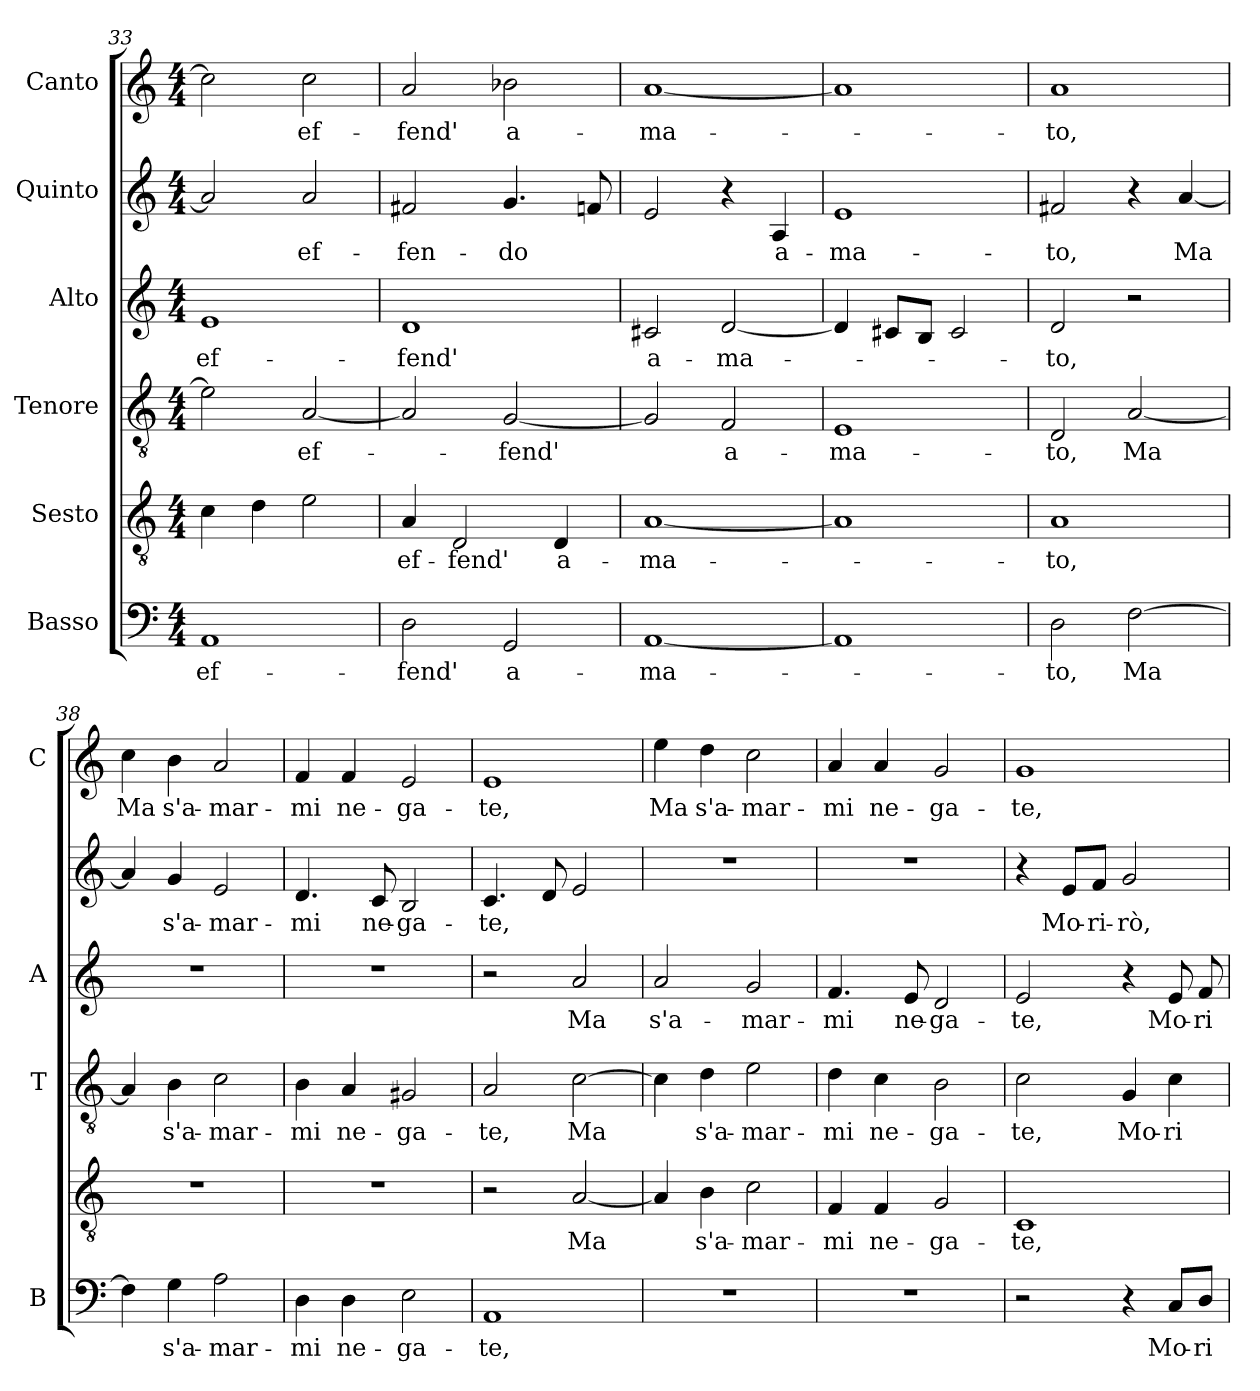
**kern	**text	**kern	**text	**kern	**text	**kern	**text	**kern	**text	**kern	**text
*part6	*part6	*part5	*part5	*part4	*part4	*part3	*part3	*part2	*part2	*part1	*part1
*staff6	*staff6	*staff5	*staff5	*staff4	*staff4	*staff3	*staff3	*staff2	*staff2	*staff1	*staff1
*I"Basso	*	*I"Sesto	*	*I"Tenore	*	*I"Alto	*	*I"Quinto	*	*I"Canto	*
*I'B	*	*	*	*I'T	*	*I'A	*	*	*	*I'C	*
*clefF4	*	*clefGv2	*	*clefGv2	*	*clefG2	*	*clefG2	*	*clefG2	*
*k[]	*	*k[]	*	*k[]	*	*k[]	*	*k[]	*	*k[]	*
*C:	*	*C:	*	*C:	*	*C:	*	*C:	*	*C:	*
*M4/4	*	*M4/4	*	*M4/4	*	*M4/4	*	*M4/4	*	*M4/4	*
=33	=33	=33	=33	=33	=33	=33	=33	=33	=33	=33	=33
!	!LO:LY:b	!	!	!	!	!	!LO:LY:b	!	!	!	!
1AA	ef-	4c\	.	2e\]	.	1e	ef-	2a/]	.	2cc\]	.
.	.	4d\	.	.	.	.	.	.	.	.	.
!	!	!	!	!	!LO:LY:b	!	!	!	!LO:LY:b	!	!LO:LY:b
.	.	2e\	.	[2A/	ef-	.	.	2a/	ef-	2cc\	ef-
=34	=34	=34	=34	=34	=34	=34	=34	=34	=34	=34	=34
!	!LO:LY:b	!	!LO:LY:b	!	!	!	!LO:LY:b	!	!LO:LY:b	!	!LO:LY:b
2D\	-fend'	4A/	ef-	2A/]	.	1d	-fend'	2f#X/	-fen-	2a/	-fend'
!	!	!	!LO:LY:b	!	!	!	!	!	!	!	!
.	.	2D/	-fend'	.	.	.	.	.	.	.	.
!	!LO:LY:b	!	!	!	!LO:LY:b	!	!	!	!LO:LY:b	!	!LO:LY:b
2GG/	a-	.	.	[2G/	-fend'	.	.	4.g/	-do	2b-X\	a-
!	!	!	!LO:LY:b	!	!	!	!	!	!	!	!
.	.	4D/	a-	.	.	.	.	.	.	.	.
.	.	.	.	.	.	.	.	8fn/	.	.	.
=35	=35	=35	=35	=35	=35	=35	=35	=35	=35	=35	=35
!	!LO:LY:b	!	!LO:LY:b	!	!	!	!LO:LY:b	!	!	!	!LO:LY:b
[1AA	-ma-	[1A	-ma-	2G/]	.	2c#X/	a-	2e/	.	[1a	-ma-
!	!	!	!	!	!LO:LY:b	!	!LO:LY:b	!	!	!	!
.	.	.	.	2F/	a-	[2d/	-ma-	4r	.	.	.
!	!	!	!	!	!	!	!	!	!LO:LY:b	!	!
.	.	.	.	.	.	.	.	4A/	a-	.	.
!!LO:LB:g=z
=36	=36	=36	=36	=36	=36	=36	=36	=36	=36	=36	=36
!	!	!	!	!	!LO:LY:b	!	!	!	!LO:LY:b	!	!
1AA]	.	1A]	.	1E	-ma-	4d/]	.	1e	-ma-	1a]	.
.	.	.	.	.	.	8c#X/L	.	.	.	.	.
.	.	.	.	.	.	8B/J	.	.	.	.	.
.	.	.	.	.	.	2c#/	.	.	.	.	.
=37	=37	=37	=37	=37	=37	=37	=37	=37	=37	=37	=37
!	!LO:LY:b	!	!LO:LY:b	!	!LO:LY:b	!	!LO:LY:b	!	!LO:LY:b	!	!LO:LY:b
2D\	-to,	1A	-to,	2D/	-to,	2d/	-to,	2f#X/	-to,	1a	-to,
!	!LO:LY:b	!	!	!	!LO:LY:b	!	!	!	!	!	!
[2F\	Ma	.	.	[2A/	Ma	2r	.	4r	.	.	.
!	!	!	!	!	!	!	!	!	!LO:LY:b	!	!
.	.	.	.	.	.	.	.	[4a/	Ma	.	.
=38	=38	=38	=38	=38	=38	=38	=38	=38	=38	=38	=38
!	!	!	!	!	!	!	!	!	!	!	!LO:LY:b
4F\]	.	1r	.	4A/]	.	1r	.	4a/]	.	4cc\	Ma
!	!LO:LY:b	!	!	!	!LO:LY:b	!	!	!	!LO:LY:b	!	!LO:LY:b
4G\	s'a-	.	.	4B\	s'a-	.	.	4g/	s'a-	4b\	s'a-
!	!LO:LY:b	!	!	!	!LO:LY:b	!	!	!	!LO:LY:b	!	!LO:LY:b
2A\	-mar-	.	.	2c\	-mar-	.	.	2e/	-mar-	2a/	-mar-
=39	=39	=39	=39	=39	=39	=39	=39	=39	=39	=39	=39
!	!LO:LY:b	!	!	!	!LO:LY:b	!	!	!	!LO:LY:b	!	!LO:LY:b
4D\	-mi	1r	.	4B\	-mi	1r	.	4.d/	-mi	4f/	-mi
!	!LO:LY:b	!	!	!	!LO:LY:b	!	!	!	!	!	!LO:LY:b
4D\	ne-	.	.	4A/	ne-	.	.	.	.	4f/	ne-
!	!	!	!	!	!	!	!	!	!LO:LY:b	!	!
.	.	.	.	.	.	.	.	8c/	ne-	.	.
!	!LO:LY:b	!	!	!	!LO:LY:b	!	!	!	!LO:LY:b	!	!LO:LY:b
2E\	-ga-	.	.	2G#X/	-ga-	.	.	2B/	-ga-	2e/	-ga-
=40	=40	=40	=40	=40	=40	=40	=40	=40	=40	=40	=40
!	!LO:LY:b	!	!	!	!LO:LY:b	!	!	!	!LO:LY:b	!	!LO:LY:b
1AA	-te,	2r	.	2A/	-te,	2r	.	4.c/	-te,	1e	-te,
.	.	.	.	.	.	.	.	8d/	.	.	.
!	!	!	!LO:LY:b	!	!LO:LY:b	!	!LO:LY:b	!	!	!	!
.	.	[2A/	Ma	[2c\	Ma	2a/	Ma	2e/	.	.	.
=41	=41	=41	=41	=41	=41	=41	=41	=41	=41	=41	=41
!	!	!	!	!	!	!	!LO:LY:b	!	!	!	!LO:LY:b
1r	.	4A/]	.	4c\]	.	2a/	s'a-	1r	.	4ee\	Ma
!	!	!	!LO:LY:b	!	!LO:LY:b	!	!	!	!	!	!LO:LY:b
.	.	4B\	s'a-	4d\	s'a-	.	.	.	.	4dd\	s'a-
!	!	!	!LO:LY:b	!	!LO:LY:b	!	!LO:LY:b	!	!	!	!LO:LY:b
.	.	2c\	-mar-	2e\	-mar-	2g/	-mar-	.	.	2cc\	-mar-
=42	=42	=42	=42	=42	=42	=42	=42	=42	=42	=42	=42
!	!	!	!LO:LY:b	!	!LO:LY:b	!	!LO:LY:b	!	!	!	!LO:LY:b
1r	.	4F/	-mi	4d\	-mi	4.f/	-mi	1r	.	4a/	-mi
!	!	!	!LO:LY:b	!	!LO:LY:b	!	!	!	!	!	!LO:LY:b
.	.	4F/	ne-	4c\	ne-	.	.	.	.	4a/	ne-
!	!	!	!	!	!	!	!LO:LY:b	!	!	!	!
.	.	.	.	.	.	8e/	ne-	.	.	.	.
!	!	!	!LO:LY:b	!	!LO:LY:b	!	!LO:LY:b	!	!	!	!LO:LY:b
.	.	2G/	-ga-	2B\	-ga-	2d/	-ga-	.	.	2g/	-ga-
=43	=43	=43	=43	=43	=43	=43	=43	=43	=43	=43	=43
!	!	!	!LO:LY:b	!	!LO:LY:b	!	!LO:LY:b	!	!	!	!LO:LY:b
2r	.	1C	-te,	2c\	-te,	2e/	-te,	4r	.	1g	-te,
!	!	!	!	!	!	!	!	!	!LO:LY:b	!	!
.	.	.	.	.	.	.	.	8e/L	Mo-	.	.
!	!	!	!	!	!	!	!	!	!LO:LY:b	!	!
.	.	.	.	.	.	.	.	8f/J	-ri-	.	.
!	!	!	!	!	!LO:LY:b	!	!	!	!LO:LY:b	!	!
4r	.	.	.	4G/	Mo-	4r	.	2g/	-rò,	.	.
!	!LO:LY:b	!	!	!	!LO:LY:b	!	!LO:LY:b	!	!	!	!
8C/L	Mo-	.	.	4c\	-ri-	8e/	Mo-	.	.	.	.
!	!LO:LY:b	!	!	!	!	!	!LO:LY:b	!	!	!	!
8D/J	-ri-	.	.	.	.	8f/	-ri-	.	.	.	.
=	=	=	=	=	=	=	=	=	=	=	=
*-	*-	*-	*-	*-	*-	*-	*-	*-	*-	*-	*-
